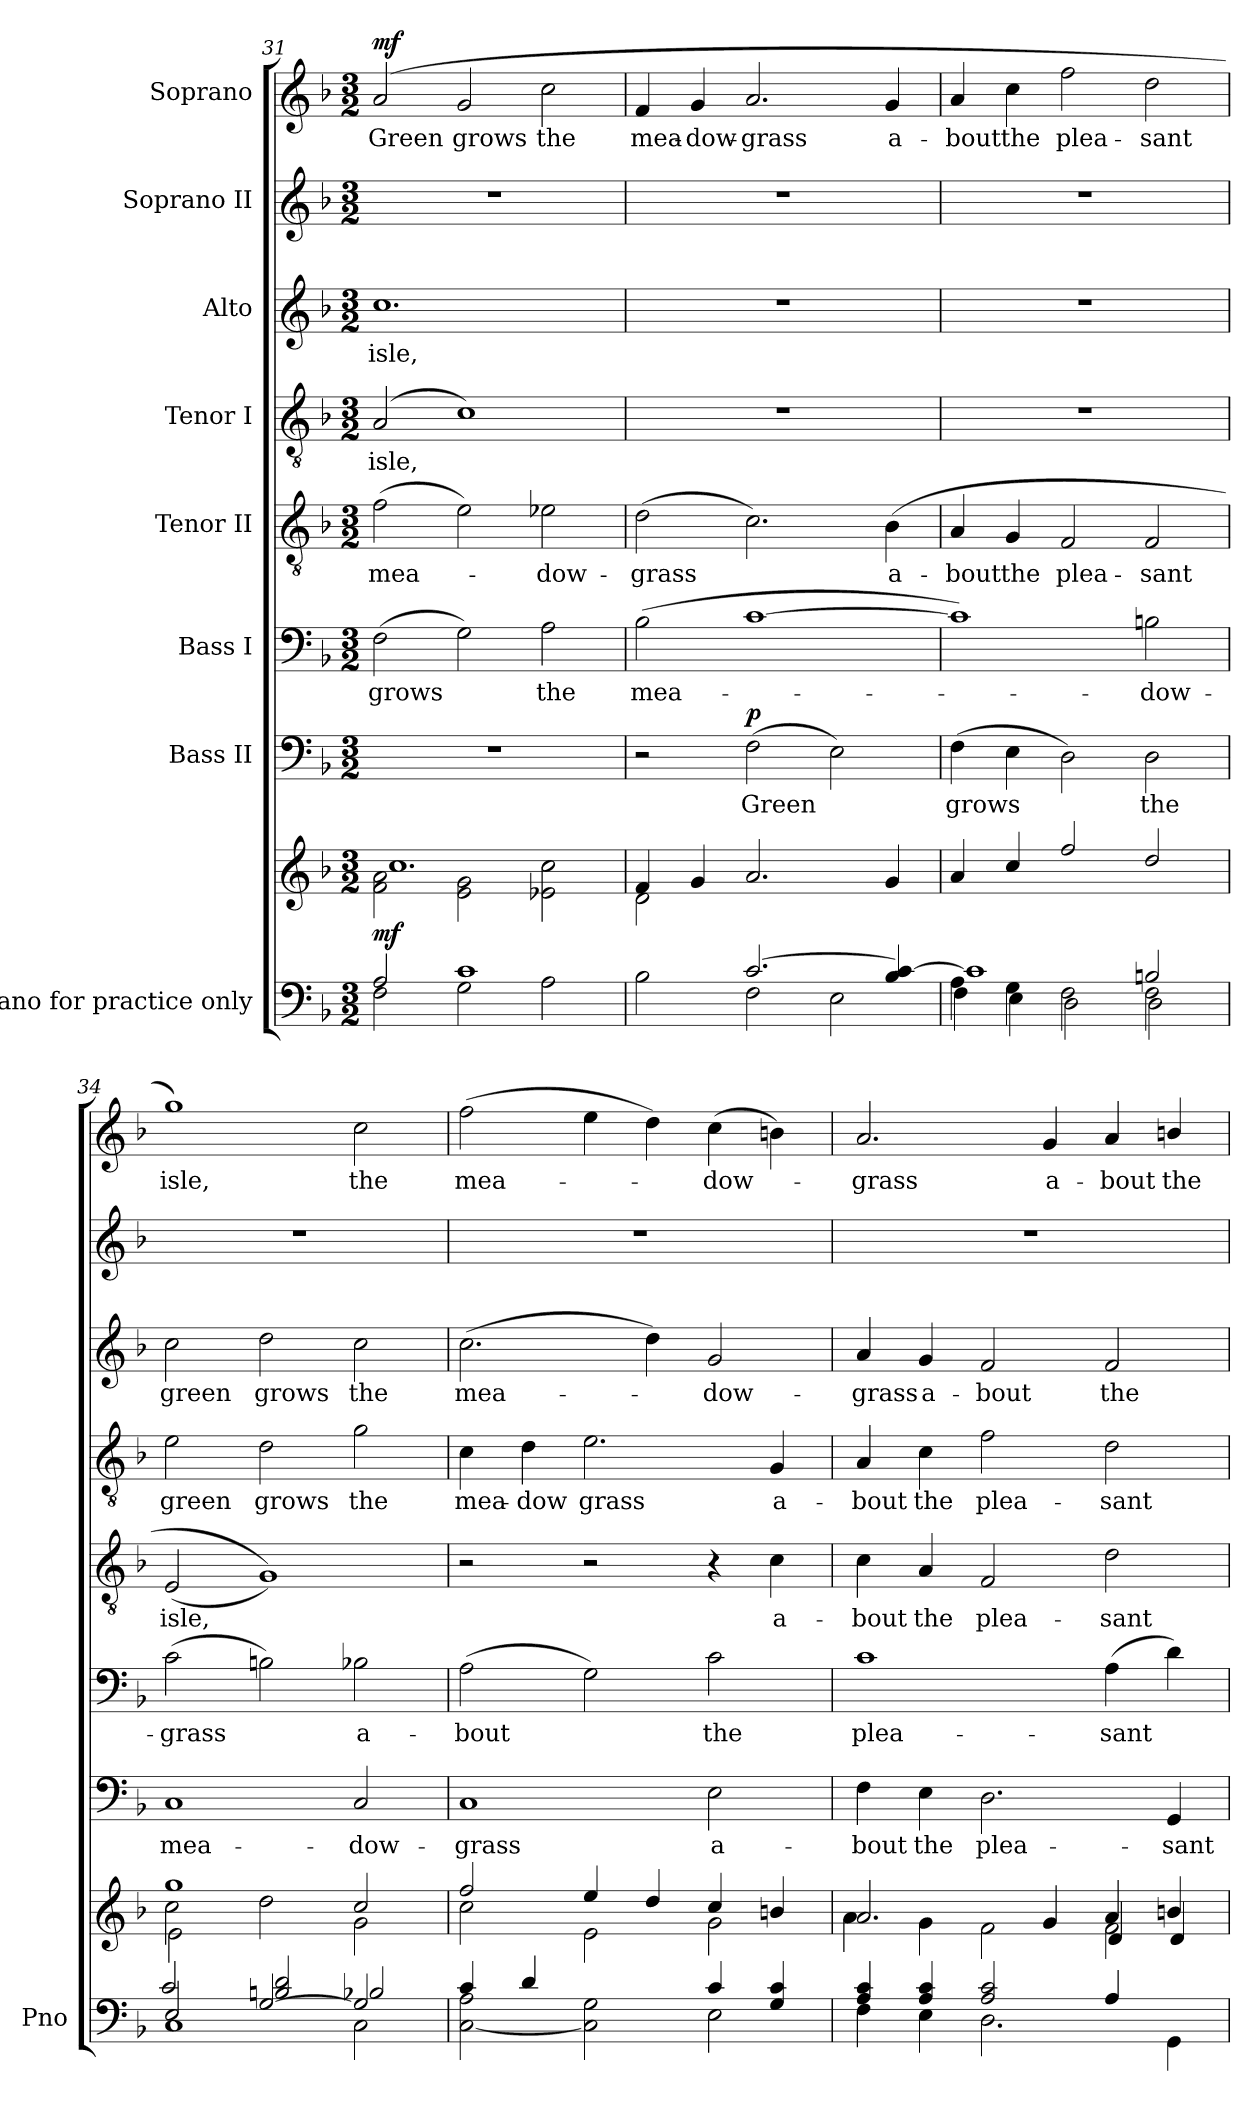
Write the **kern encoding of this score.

**kern	**kern	**dynam	**kern	**text	**dynam	**kern	**text	**kern	**text	**kern	**text	**kern	**text	**kern	**kern	**text	**dynam
*part8	*part8	*part8	*part7	*part7	*part7	*part6	*part6	*part5	*part5	*part4	*part4	*part3	*part3	*part2	*part1	*part1	*part1
*staff9	*staff8	*staff8/9	*staff7	*staff7	*staff7	*staff6	*staff6	*staff5	*staff5	*staff4	*staff4	*staff3	*staff3	*staff2	*staff1	*staff1	*staff1
*I"Piano for practice only	*	*	*I"Bass II	*	*	*I"Bass I	*	*I"Tenor II	*	*I"Tenor I	*	*I"Alto	*	*I"Soprano II	*I"Soprano	*	*
*I'Pno	*	*	*	*	*	*	*	*	*	*	*	*	*	*	*	*	*
*clefF4	*clefG2	*	*clefF4	*	*	*clefF4	*	*clefGv2	*	*clefGv2	*	*clefG2	*	*clefG2	*clefG2	*	*
*k[b-]	*k[b-]	*	*k[b-]	*	*	*k[b-]	*	*k[b-]	*	*k[b-]	*	*k[b-]	*	*k[b-]	*k[b-]	*	*
*M3/2	*M3/2	*	*M3/2	*	*	*M3/2	*	*M3/2	*	*M3/2	*	*M3/2	*	*M3/2	*M3/2	*	*
=31	=31	=31	=31	=31	=31	=31	=31	=31	=31	=31	=31	=31	=31	=31	=31	=31	=31
*^	*^	*	*	*	*	*	*	*	*	*	*	*	*	*	*	*	*
!	!	!	!	!LO:DY:b	!	!	!	!	!LO:LY:b	!	!LO:LY:b	!	!LO:LY:b	!	!LO:LY:b	!	!	!LO:LY:b	!LO:DY:a
2A/	2F\	2f\ 2a\	1.cc	mf	1.r	.	.	(2F\	grows	(2f\	mea-	(<2A/	isle,	1.cc	isle,	1.r	(2a/	Green	mf
!	!	!	!	!	!	!	!	!	!	!	!	!	!	!	!	!	!	!LO:LY:b	!
1c	2G\	2e\ 2g\	.	.	.	.	.	2G\)	.	2e\)	.	1c)	.	.	.	.	2g/	grows	.
!	!	!	!	!	!	!	!	!	!LO:LY:b	!	!LO:LY:b	!	!	!	!	!	!	!LO:LY:b	!
.	2A\	2e-X\ 2cc\	.	.	.	.	.	2A\	the	2e-X\	-dow-	.	.	.	.	.	2cc\	the	.
!!LO:PB:g=z
=32	=32	=32	=32	=32	=32	=32	=32	=32	=32	=32	=32	=32	=32	=32	=32	=32	=32	=32	=32
!	!	!	!	!	!	!	!	!	!LO:LY:b	!	!LO:LY:b	!	!	!	!	!	!	!LO:LY:b	!
2B-\	2ryy	4f/	2d\	.	2r	.	.	(2B-\	mea-	(2d\	-grass	1.r	.	1.r	.	1.r	4f/	mea-	.
!	!	!	!	!	!	!	!	!	!	!	!	!	!	!	!	!	!	!LO:LY:b	!
.	.	4g/	.	.	.	.	.	.	.	.	.	.	.	.	.	.	4g/	-dow-	.
!	!	!	!	!	!	!LO:LY:b	!LO:DY:a	!	!	!	!	!	!	!	!	!	!	!LO:LY:b	!
[2.c/	2F\	2.a/	1ryy	.	(2F\	Green	p	[1c	.	2.c\)	.	.	.	.	.	.	2.a/	-grass	.
.	2E\	.	.	.	2E\)	.	.	.	.	.	.	.	.	.	.	.	.	.	.
!	!	!	!	!	!	!	!	!	!	!	!LO:LY:b	!	!	!	!	!	!	!LO:LY:b	!
4B-/ 4c/_	.	4g/	.	.	.	.	.	.	.	(4B-\	a-	.	.	.	.	.	4g/	a-	.
*	*	*v	*v	*	*	*	*	*	*	*	*	*	*	*	*	*	*	*	*
=33	=33	=33	=33	=33	=33	=33	=33	=33	=33	=33	=33	=33	=33	=33	=33	=33	=33	=33
*	*^	*	*	*	*	*	*	*	*	*	*	*	*	*	*	*	*	*
!	!	!	!	!	!	!LO:LY:b	!	!	!	!	!LO:LY:b	!	!	!	!	!	!	!LO:LY:b	!
4A\	1c]	4F\	4a/	.	(4F\	grows	.	1c])	.	4A/	-bout	1.r	.	1.r	.	1.r	4a/	-bout	.
!	!	!	!	!	!	!	!	!	!	!	!LO:LY:b	!	!	!	!	!	!	!LO:LY:b	!
4G\	.	4E\	4cc/	.	4E\	.	.	.	.	4G/	the	.	.	.	.	.	4cc\	the	.
!	!	!	!	!	!	!	!	!	!	!	!LO:LY:b	!	!	!	!	!	!	!LO:LY:b	!
2F\	.	2D\	2ff/	.	2D\)	.	.	.	.	2F/	plea-	.	.	.	.	.	2ff\	plea-	.
!	!	!	!	!	!	!LO:LY:b	!	!	!LO:LY:b	!	!LO:LY:b	!	!	!	!	!	!	!LO:LY:b	!
2F\	2Bn/	2D\	2dd/	.	2D\	the	.	2Bn\	-dow-	2F/	-sant	.	.	.	.	.	2dd\	-sant	.
=34	=34	=34	=34	=34	=34	=34	=34	=34	=34	=34	=34	=34	=34	=34	=34	=34	=34	=34	=34
*	*	*	*^	*	*	*	*	*	*	*	*	*	*	*	*	*	*	*	*
*	*	*	*	*^	*	*	*	*	*	*	*	*	*	*	*	*	*	*	*	*
!	!	!	!	!	!	!	!	!LO:LY:b	!	!	!LO:LY:b	!	!LO:LY:b	!	!LO:LY:b	!	!LO:LY:b	!	!	!LO:LY:b	!
2E/	2c/	1C	1gg	2cc\	2e\	.	1C	mea-	.	(2c\	-grass	(2E/	isle,	2e\	green	2cc\	green	1.r	1gg)	isle,	.
!	!	!	!	!	!	!	!	!	!	!	!	!	!	!	!LO:LY:b	!	!LO:LY:b	!	!	!	!
[<2G/	2Bn/ 2d/	.	.	2dd\	2ryy	.	.	.	.	2Bn\)	.	1G))	.	2d\	grows	2dd\	grows	.	.	.	.
!	!	!	!	!	!	!	!	!LO:LY:b	!	!	!LO:LY:b	!	!	!	!LO:LY:b	!	!LO:LY:b	!	!	!LO:LY:b	!
2G/]	2B-X/	2C\	2cc/	2ryy	2g\	.	2C/	-dow-	.	2B-X\	a-	.	.	2g\	the	2cc\	the	.	2cc\	the	.
=35	=35	=35	=35	=35	=35	=35	=35	=35	=35	=35	=35	=35	=35	=35	=35	=35	=35	=35	=35	=35	=35
!	!	!	!	!	!	!	!	!LO:LY:b	!	!	!LO:LY:b	!	!	!	!LO:LY:b	!	!LO:LY:b	!	!	!LO:LY:b	!
*	*v	*v	*	*	*	*	*	*	*	*	*	*	*	*	*	*	*	*	*	*	*
*	*	*	*v	*v	*	*	*	*	*	*	*	*	*	*	*	*	*	*	*	*
4c/	[2C\ 2A\	2ff/	2cc\	.	1C	-grass	.	(2A\	-bout	2r	.	4c\	mea-	(2.cc\	mea-	1.r	(2ff\	mea-	.
!	!	!	!	!	!	!	!	!	!	!	!	!	!LO:LY:b	!	!	!	!	!	!
4d/	.	.	.	.	.	.	.	.	.	.	.	4d\	-dow	.	.	.	.	.	.
!	!	!	!	!	!	!	!	!	!	!	!	!	!LO:LY:b	!	!	!	!	!	!
2ryy	2C\] 2G\	4ee/	2e\	.	.	.	.	2G\)	.	2r	.	2.e\	grass	.	.	.	4ee\	.	.
.	.	4dd/	.	.	.	.	.	.	.	.	.	.	.	4dd\)	.	.	4dd\)	.	.
!	!	!	!	!	!	!LO:LY:b	!	!	!LO:LY:b	!	!	!	!	!	!LO:LY:b	!	!	!LO:LY:b	!
4c/	2E\	4cc/	2g\	.	2E\	a-	.	2c\	the	4r	.	.	.	2g/	-dow-	.	(4cc\	-dow-	.
!	!	!	!	!	!	!	!	!	!	!	!LO:LY:b	!	!LO:LY:b	!	!	!	!	!	!
4G/ 4c/	.	4bn/	.	.	.	.	.	.	.	4c\	a-	4G/	a-	.	.	.	4bn\)	.	.
=36	=36	=36	=36	=36	=36	=36	=36	=36	=36	=36	=36	=36	=36	=36	=36	=36	=36	=36	=36
*	*^	*	*^	*	*	*	*	*	*	*	*	*	*	*	*	*	*	*	*
!	!	!	!	!	!	!	!	!LO:LY:b	!	!	!LO:LY:b	!	!LO:LY:b	!	!LO:LY:b	!	!LO:LY:b	!	!	!LO:LY:b	!
4A/ 4c/	4F\	2ryy	2.a/	4a\	2ryy	.	4F\	-bout	.	1c	plea-	4c\	-bout	4A/	-bout	4a/	-grass	1.r	2.a/	-grass	.
!	!	!	!	!	!	!	!	!LO:LY:b	!	!	!	!	!LO:LY:b	!	!LO:LY:b	!	!LO:LY:b	!	!	!	!
4A/ 4c/	4E\	.	.	4g\	.	.	4E\	the	.	.	.	4A/	the	4c\	the	4g/	a-	.	.	.	.
!	!	!	!	!	!	!	!	!LO:LY:b	!	!	!	!	!LO:LY:b	!	!LO:LY:b	!	!LO:LY:b	!	!	!	!
2A/ 2c/	1ryy	2.D\	.	2ryy	2f\	.	2.D\	plea-	.	.	.	2F/	plea-	2f\	plea-	2f/	-bout	.	.	.	.
!	!	!	!	!	!	!	!	!	!	!	!	!	!	!	!	!	!	!	!	!LO:LY:b	!
.	.	.	4g/	.	.	.	.	.	.	.	.	.	.	.	.	.	.	.	4g/	a-	.
!	!	!	!	!	!	!	!	!	!	!	!LO:LY:b	!	!LO:LY:b	!	!LO:LY:b	!	!LO:LY:b	!	!	!LO:LY:b	!
4A/	.	.	4a/	2f\	4d/	.	.	.	.	(4A\	-sant	2d\	-sant	2d\	-sant	2f/	the	.	4a/	-bout	.
!	!	!	!	!	!	!	!	!LO:LY:b	!	!	!	!	!	!	!	!	!	!	!	!LO:LY:b	!
4GG\	.	4ryy	4bn/	.	4d/	.	4GG/	-sant	.	4d\)	.	.	.	.	.	.	.	.	4bn/	the	.
*v	*v	*v	*	*	*	*	*	*	*	*	*	*	*	*	*	*	*	*	*	*	*
*	*v	*v	*v	*	*	*	*	*	*	*	*	*	*	*	*	*	*	*	*
=	=	=	=	=	=	=	=	=	=	=	=	=	=	=	=	=	=
*-	*-	*-	*-	*-	*-	*-	*-	*-	*-	*-	*-	*-	*-	*-	*-	*-	*-
